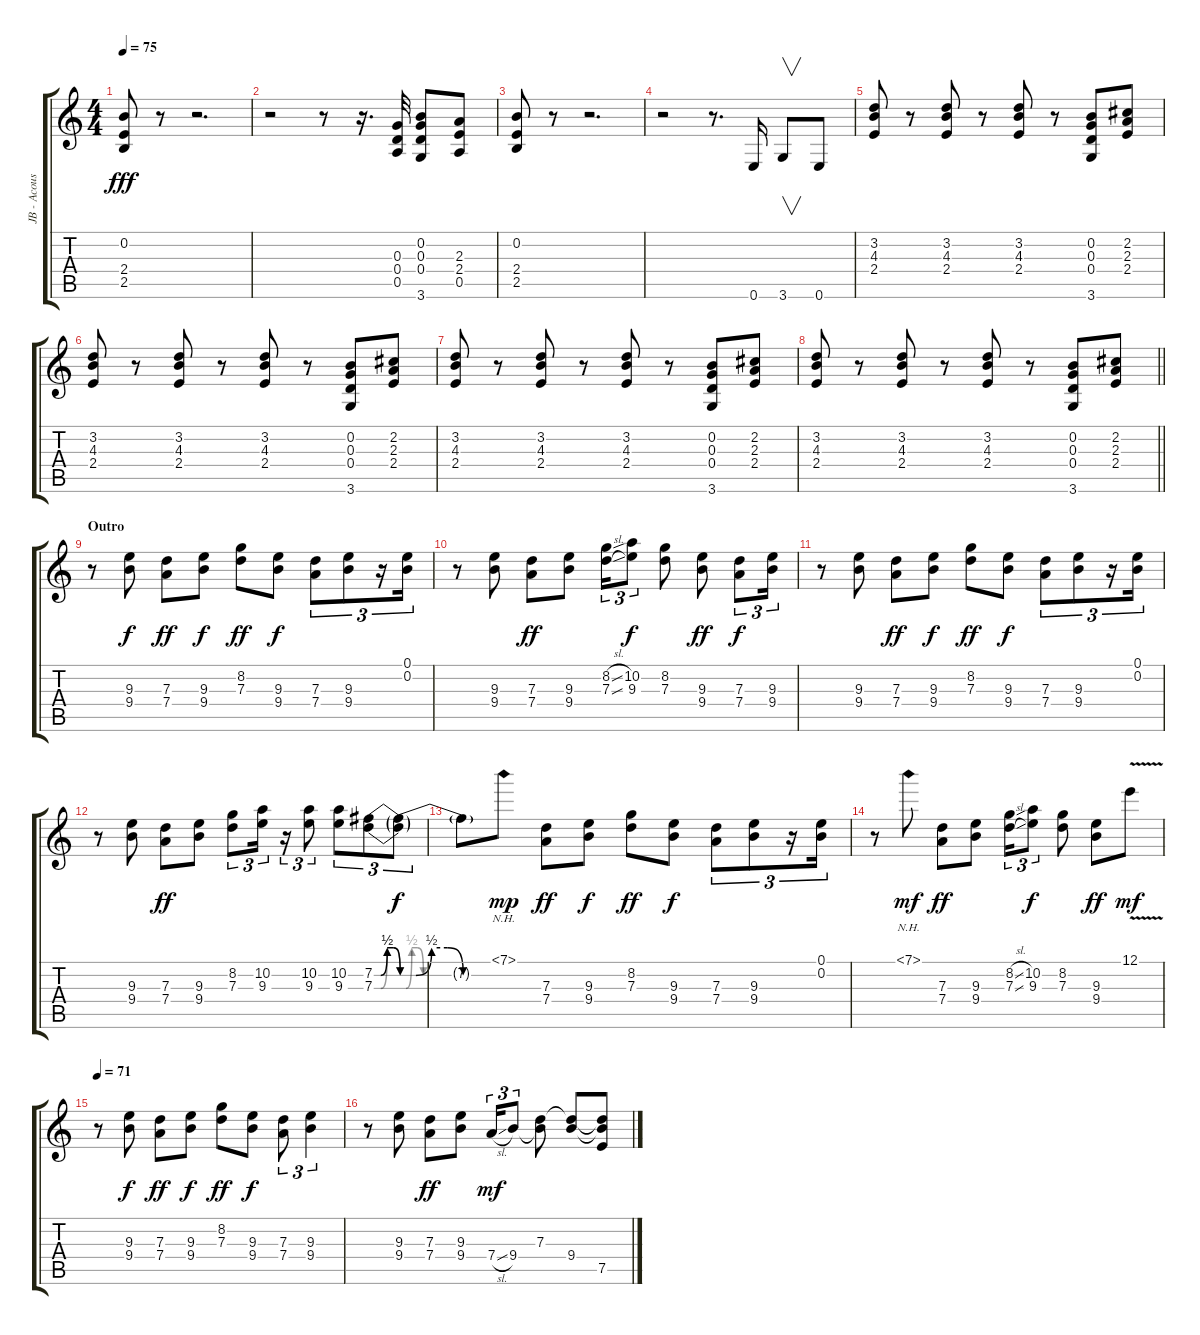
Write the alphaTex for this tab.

\track ("JB - Acoustic Guitar" "JB - Acous") {instrument acousticguitarsteel}
\staff {score tabs}
\tuning (E4 B3 G3 D3 A2 E2) {hide}
\ts (4 4)
\tempo 75
\clef g2
\ks c
(0.2 2.4 2.5).8{dy fff} r.8 r.2{d} |
r.2 r.8 r.16{d} (0.3 0.4 0.5).32 (0.2 0.3 0.4 3.6).8 (2.3 2.4 0.5).8 |
(0.2 2.4 2.5).8 r.8 r.2{d} |
r.2 r.8{d} 0.6.16 3.6.8{v} 0.6.8 |
(3.2 4.3 2.4).8 r.8 (3.2 4.3 2.4).8 r.8 (3.2 4.3 2.4).8 r.8 (0.2 0.3 0.4 3.6).8 (2.2 2.3 2.4).8 |
(3.2 4.3 2.4).8 r.8 (3.2 4.3 2.4).8 r.8 (3.2 4.3 2.4).8 r.8 (0.2 0.3 0.4 3.6).8 (2.2 2.3 2.4).8 |
(3.2 4.3 2.4).8 r.8 (3.2 4.3 2.4).8 r.8 (3.2 4.3 2.4).8 r.8 (0.2 0.3 0.4 3.6).8 (2.2 2.3 2.4).8 |
\barLineRight lightlight
(3.2 4.3 2.4).8 r.8 (3.2 4.3 2.4).8 r.8 (3.2 4.3 2.4).8 r.8 (0.2 0.3 0.4 3.6).8 (2.2 2.3 2.4).8 |
\section ("" "Outro")
r.8{volume 13} (9.3 9.4).8{dy f} (7.3 7.4).8{dy ff} (9.3 9.4).8{dy f} (8.2 7.3).8{dy ff} (9.3 9.4).8{dy f} (7.3 7.4).8{tu (3 2)} (9.3 9.4).8{tu (3 2)} r.16{tu (3 2)} (0.1 0.2).16{tu (3 2)} |
r.8 (9.3 9.4).8 (7.3 7.4).8{dy ff} (9.3 9.4).8 (8.2{sl} 7.3{sl}).16{tu (3 2)} (10.2 9.3).8{tu (3 2) dy f} (8.2 7.3).8 (9.3 9.4).8{dy ff} (7.3 7.4).8{tu (3 2) dy f} (9.3 9.4).16{tu (3 2)} |
r.8 (9.3 9.4).8 (7.3 7.4).8{dy ff} (9.3 9.4).8{dy f} (8.2 7.3).8{dy ff} (9.3 9.4).8{dy f} (7.3 7.4).8{tu (3 2)} (9.3 9.4).8{tu (3 2)} r.16{tu (3 2)} (0.1 0.2).16{tu (3 2)} |
r.8 (9.3 9.4).8 (7.3 7.4).8{dy ff} (9.3 9.4).8 (8.2 7.3).8{tu (3 2)} (10.2 9.3).16{tu (3 2)} r.16{tu (3 2)} (10.2 9.3).8{tu (3 2)} (10.2 9.3).8{tu (3 2)} (7.2{be (custom 0 0 15 0 30 2 45 2 60 0)} 7.3{be (custom 0 0 15 0 30 2 45 2 60 0)}).8{tu (3 2)} (7.2{be (custom 0 0 15 0 30 2 45 2 60 0) t} 7.3{be (custom 0 0 15 0 30 2 45 2 60 0) t}).8{tu (3 2) dy f} |
7.2{be (hold 0 0 60 0) t}.8 7.1{nh}.8{dy mp} (7.3 7.4).8{dy ff} (9.3 9.4).8{dy f} (8.2 7.3).8{dy ff} (9.3 9.4).8{dy f} (7.3 7.4).8{tu (3 2)} (9.3 9.4).8{tu (3 2)} r.16{tu (3 2)} (0.1 0.2).16{tu (3 2)} |
r.8 7.1{nh}.8{dy mf} (7.3 7.4).8{dy ff} (9.3 9.4).8 (8.2{sl} 7.3{sl}).16{tu (3 2)} (10.2 9.3).8{tu (3 2) dy f} (8.2 7.3).8 (9.3 9.4).8{dy ff} 12.1{v}.8{dy mf} |
\tempo 71
r.8 (9.3 9.4).8{dy f} (7.3 7.4).8{dy ff} (9.3 9.4).8{dy f} (8.2 7.3).8{dy ff} (9.3 9.4).8{dy f} (7.3 7.4).8{tu (3 2)} (9.3 9.4).4{tu (3 2)} |
r.8 (9.3 9.4).8 (7.3 7.4).8{dy ff} (9.3 9.4).8 7.4{sl}.16{tu (3 2) dy mf} 9.4.8{tu (3 2)} (7.3 9.4{t}).8 (7.3{t} 9.4).8 (7.3{t} 9.4{t} 7.5).8
